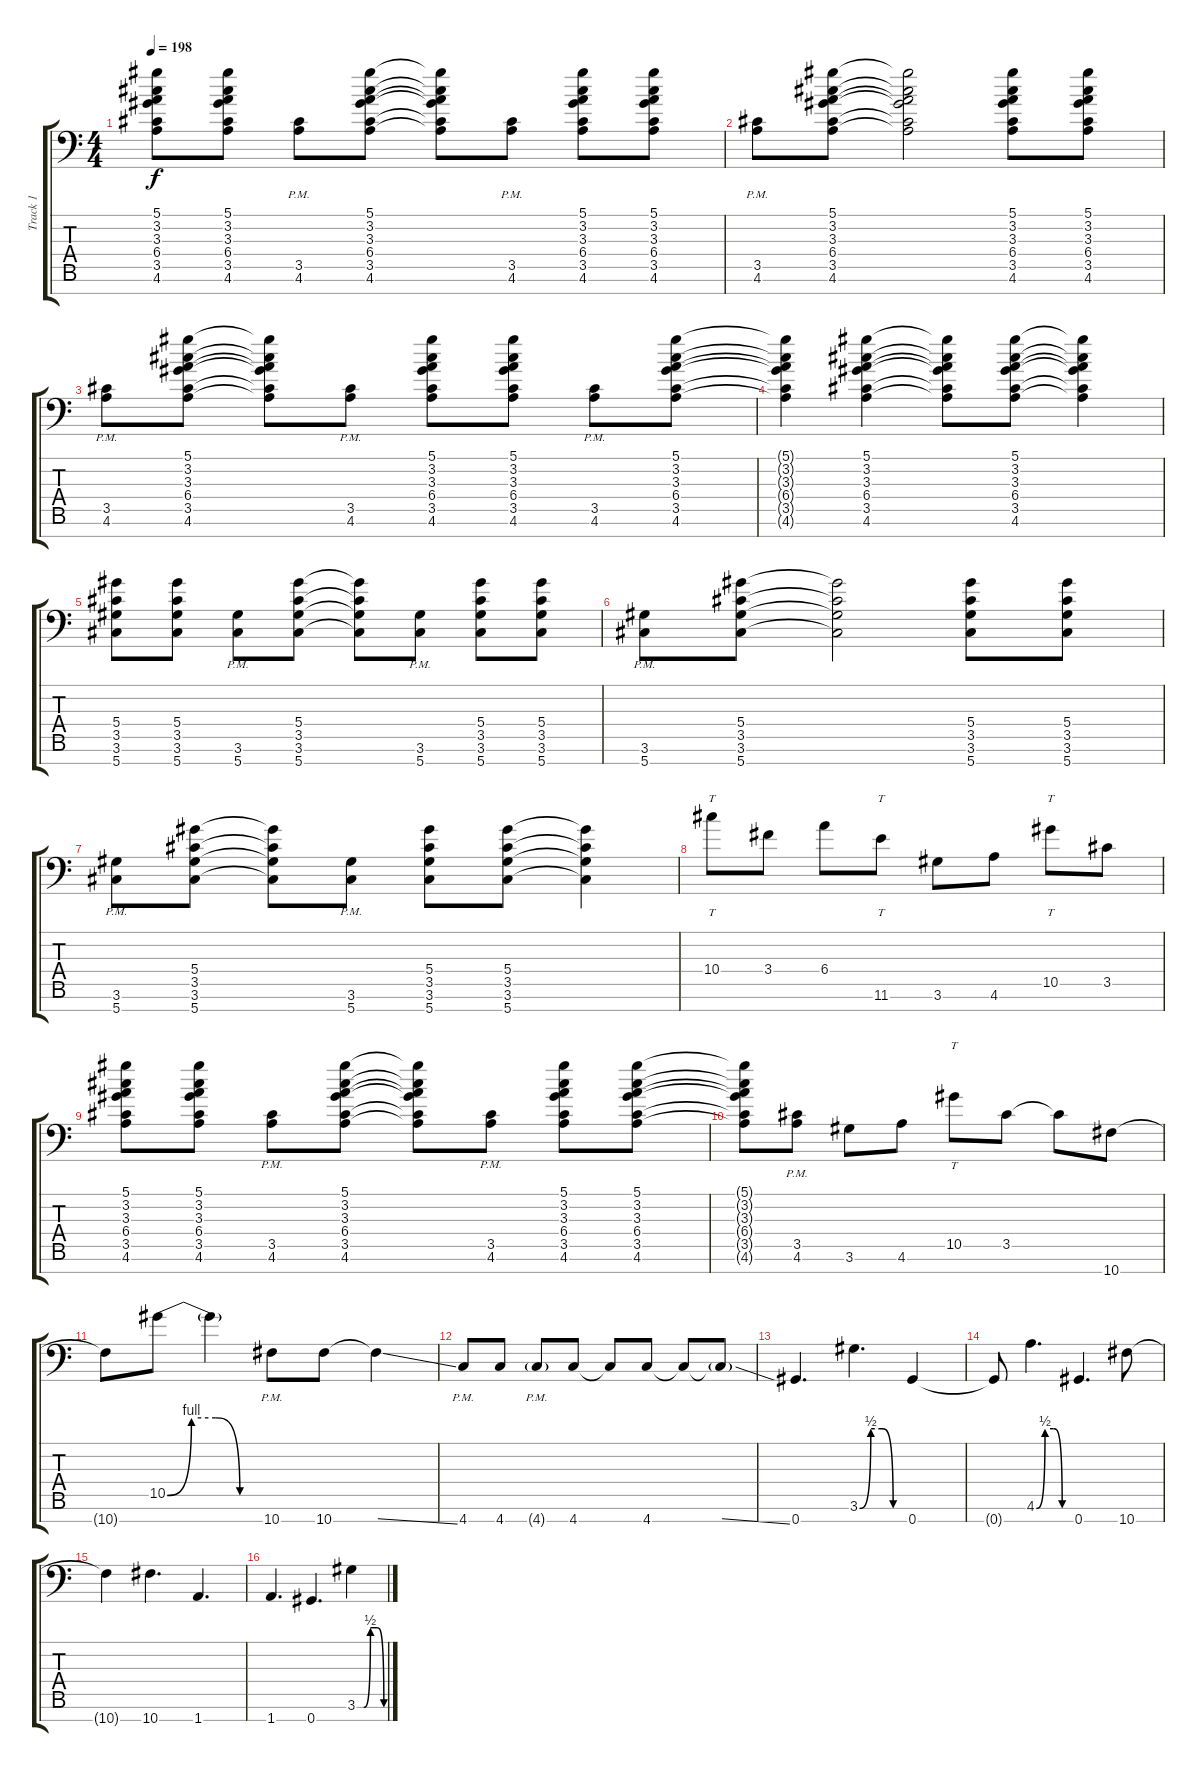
\track ("Track 1" "Track 1") {instrument distortionguitar}
\staff {score tabs}
\tuning (Eb4 Bb3 F3 Eb3 Bb2 F2 Ab1) {hide}
\ts (4 4)
\tempo 198
\clef f4
\ks c
(5.1 3.2 3.3 6.4 3.5 4.6).8{dy f} (5.1 3.2 3.3 6.4 3.5 4.6).8 (3.5{pm} 4.6{pm}).8 (5.1 3.2 3.3 6.4 3.5 4.6).8 (5.1{t} 3.2{t} 3.3{t} 6.4{t} 3.5{t} 4.6{t}).8 (3.5{pm} 4.6{pm}).8 (5.1 3.2 3.3 6.4 3.5 4.6).8 (5.1 3.2 3.3 6.4 3.5 4.6).8 |
(3.5{pm} 4.6{pm}).8 (5.1 3.2 3.3 6.4 3.5 4.6).8 (5.1{t} 3.2{t} 3.3{t} 6.4{t} 3.5{t} 4.6{t}).2 (5.1 3.2 3.3 6.4 3.5 4.6).8 (5.1 3.2 3.3 6.4 3.5 4.6).8 |
(3.5{pm} 4.6{pm}).8 (5.1 3.2 3.3 6.4 3.5 4.6).8 (5.1{t} 3.2{t} 3.3{t} 6.4{t} 3.5{t} 4.6{t}).8 (3.5{pm} 4.6{pm}).8 (5.1 3.2 3.3 6.4 3.5 4.6).8 (5.1 3.2 3.3 6.4 3.5 4.6).8 (3.5{pm} 4.6{pm}).8 (5.1 3.2 3.3 6.4 3.5 4.6).8 |
(5.1{t} 3.2{t} 3.3{t} 6.4{t} 3.5{t} 4.6{t}).4 (5.1 3.2 3.3 6.4 3.5 4.6).4 (5.1{t} 3.2{t} 3.3{t} 6.4{t} 3.5{t} 4.6{t}).8 (5.1 3.2 3.3 6.4 3.5 4.6).8 (5.1{t} 3.2{t} 3.3{t} 6.4{t} 3.5{t} 4.6{t}).4 |
(5.4 3.5 3.6 5.7).8 (5.4 3.5 3.6 5.7).8 (3.6{pm} 5.7{pm}).8 (5.4 3.5 3.6 5.7).8 (5.4{t} 3.5{t} 3.6{t} 5.7{t}).8 (3.6{pm} 5.7{pm}).8 (5.4 3.5 3.6 5.7).8 (5.4 3.5 3.6 5.7).8 |
(3.6{pm} 5.7{pm}).8 (5.4 3.5 3.6 5.7).8 (5.4{t} 3.5{t} 3.6{t} 5.7{t}).2 (5.4 3.5 3.6 5.7).8 (5.4 3.5 3.6 5.7).8 |
(3.6{pm} 5.7{pm}).8 (5.4 3.5 3.6 5.7).8 (5.4{t} 3.5{t} 3.6{t} 5.7{t}).8 (3.6{pm} 5.7{pm}).8 (5.4 3.5 3.6 5.7).8 (5.4 3.5 3.6 5.7).8 (5.4{t} 3.5{t} 3.6{t} 5.7{t}).4 |
10.4.8{tt} 3.4.8 6.4.8 11.6.8{tt} 3.6.8 4.6.8 10.5.8{tt} 3.5.8 |
(5.1 3.2 3.3 6.4 3.5 4.6).8 (5.1 3.2 3.3 6.4 3.5 4.6).8 (3.5{pm} 4.6{pm}).8 (5.1 3.2 3.3 6.4 3.5 4.6).8 (5.1{t} 3.2{t} 3.3{t} 6.4{t} 3.5{t} 4.6{t}).8 (3.5{pm} 4.6{pm}).8 (5.1 3.2 3.3 6.4 3.5 4.6).8 (5.1 3.2 3.3 6.4 3.5 4.6).8 |
(5.1{t} 3.2{t} 3.3{t} 6.4{t} 3.5{t} 4.6{t}).8 (3.5{pm} 4.6{pm}).8 3.6.8 4.6.8 10.5.8{tt} 3.5.8 3.5{t}.8 10.7.8 |
10.7{t}.8 10.5{be (custom 0 0 15 4 30 4 45 0 60 0)}.8 10.5{t}.4 10.7{pm}.8 10.7.8 10.7{ss t}.4 |
4.7{pm}.8 4.7.8 4.7{g pm}.8 4.7.8 4.7{t}.8 4.7.8 4.7{t}.8 4.7{ss g t}.8 |
0.7.4{d} 3.6{be (custom 0 0 15 2 30 2 45 0 60 0)}.4{d} 0.7.4 |
0.7{t}.8 4.6{be (custom 0 0 15 2 30 2 45 0 60 0)}.4{d} 0.7.4{d} 10.7.8 |
10.7{t}.4 10.7.4{d} 1.7.4{d} |
1.7.4{d} 0.7.4{d} 3.6{be (custom 0 0 15 0 30 2 45 2 60 0)}.4
